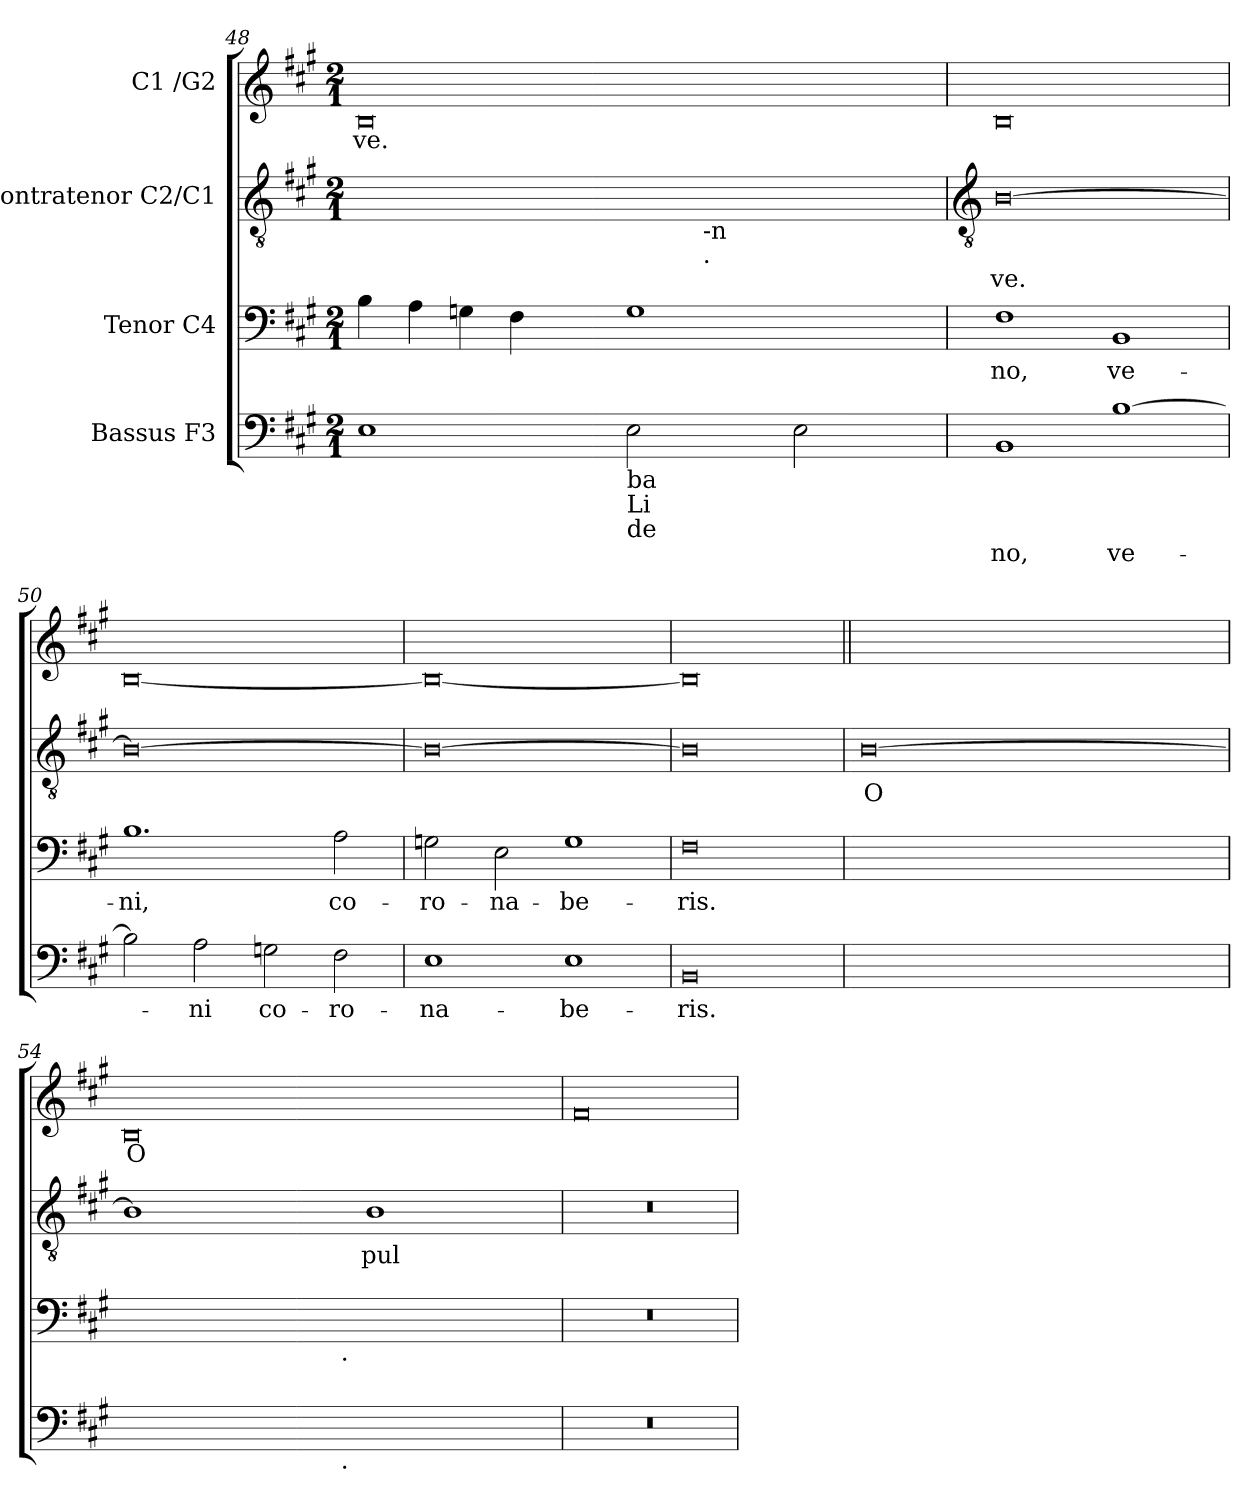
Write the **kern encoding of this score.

**kern	**text	**kern	**text	**kern	**text	**kern	**text
*part4	*part4	*part3	*part3	*part2	*part2	*part1	*part1
*staff4	*staff4	*staff3	*staff3	*staff2	*staff2	*staff1	*staff1
*I"Bassus F3	*	*I"Tenor C4	*	*I"Contratenor C2/C1	*	*I"C1 /G2	*
!!LO:LB:g=z
*clefF4	*	*clefF4	*	*clefGv2	*	*clefG2	*
*k[f#c#g#]	*	*k[f#c#g#]	*	*k[f#c#g#]	*	*k[f#c#g#]	*
*A:	*	*A:	*	*A:	*	*A:	*
*M2/1	*	*M2/1	*	*M2/1	*	*M2/1	*
=48	=48	=48	=48	=48	=48	=48	=48
!	!	!	!	!	!	!	!LO:LY:b
1E	.	4B\	.	4ryy	.	0B	-ve.
.	.	4A\	.	4ryy	.	.	.
.	.	4Gn\	.	4ryy	.	.	.
.	.	4F#\	.	32ryy	.	.	.
.	.	.	.	32ryy	.	.	.
.	.	.	.	32ryy	.	.	.
.	.	.	.	32ryy	.	.	.
.	.	.	.	32ryy	.	.	.
.	.	.	.	32ryy	.	.	.
.	.	.	.	32ryy	.	.	.
.	.	.	.	64ryy	.	.	.
.	.	.	.	64ryy	.	.	.
!LO:TX:b:t=ba	!	!	!	!	!	!	!
!LO:TX:b:t=Li	!	!	!	!	!	!	!
!LO:TX:b:t=de	!	!	!	!	!	!	!
2E\	.	1G	.	64ryy	.	.	.
.	.	.	.	64ryy	.	.	.
.	.	.	.	64ryy	.	.	.
.	.	.	.	64ryy	.	.	.
.	.	.	.	64ryy	.	.	.
.	.	.	.	64ryy	.	.	.
.	.	.	.	64ryy	.	.	.
.	.	.	.	64ryy	.	.	.
!	!	!	!	!LO:TX:b:t=-n	!	!	!
!	!	!	!	!LO:TX:b:t=.	!	!	!
.	.	.	.	64ryy	.	.	.
.	.	.	.	4ryy	.	.	.
.	.	.	.	4ryy	.	.	.
2E\	.	.	.	.	.	.	.
.	.	.	.	4ryy	.	.	.
.	.	.	.	64ryy	.	.	.
.	.	.	.	64ryy	.	.	.
.	.	.	.	64ryy	.	.	.
.	.	.	.	64ryy	.	.	.
.	.	.	.	64ryy	.	.	.
.	.	.	.	64ryy	.	.	.
.	.	.	.	64ryy	.	.	.
!!LO:LB:g=z
=49	=49	=49	=49	=49	=49	=49	=49
*	*	*	*	*clefGv2	*	*	*
!	!LO:LY:b	!	!LO:LY:b	!	!LO:LY:b	!	!
1BB	-no,	1F#	-no,	[0B	-ve.	0B	.
!	!LO:LY:b	!	!LO:LY:b	!	!	!	!
[1B	ve-	1BB	ve-	.	.	.	.
=50	=50	=50	=50	=50	=50	=50	=50
!	!	!	!LO:LY:b	!	!	!	!
2B\]	.	1.B	-ni,	0B_	.	[0B	.
!	!LO:LY:b	!	!	!	!	!	!
2A\	-ni	.	.	.	.	.	.
!	!LO:LY:b	!	!	!	!	!	!
2Gn\	co-	.	.	.	.	.	.
!	!LO:LY:b	!	!LO:LY:b	!	!	!	!
2F#\	-ro-	2A\	co-	.	.	.	.
=51	=51	=51	=51	=51	=51	=51	=51
!	!LO:LY:b	!	!LO:LY:b	!	!	!	!
1E	-na-	2Gn\	-ro-	0B_	.	0B_	.
!	!	!	!LO:LY:b	!	!	!	!
.	.	2E\	-na-	.	.	.	.
!	!LO:LY:b	!	!LO:LY:b	!	!	!	!
1E	-be-	1G	-be-	.	.	.	.
=52	=52	=52	=52	=52	=52	=52	=52
!	!LO:LY:b	!	!LO:LY:b	!	!	!	!
0BB	-ris.	0F#	-ris.	0B]	.	0B]	.
=53	=53||	=53	=53||	=53	=53||	=53||	=53||
!	!	!	!	!	!LO:LY:b	!	!
4ryy	.	4ryy	.	[0B	O	4ryy	.
4ryy	.	4ryy	.	.	.	4ryy	.
4ryy	.	4ryy	.	.	.	4ryy	.
4ryy	.	4ryy	.	.	.	4ryy	.
4ryy	.	4ryy	.	.	.	4ryy	.
4ryy	.	4ryy	.	.	.	4ryy	.
4ryy	.	4ryy	.	.	.	4ryy	.
4ryy	.	4ryy	.	.	.	4ryy	.
=54	=54	=54	=54	=54	=54	=54	=54
!	!	!	!	!	!	!	!LO:LY:b
4ryy	.	4ryy	.	1B]	.	0B	O
4ryy	.	4ryy	.	.	.	.	.
4ryy	.	4ryy	.	.	.	.	.
32ryy	.	32ryy	.	.	.	.	.
32ryy	.	32ryy	.	.	.	.	.
32ryy	.	32ryy	.	.	.	.	.
32ryy	.	32ryy	.	.	.	.	.
32ryy	.	32ryy	.	.	.	.	.
32ryy	.	32ryy	.	.	.	.	.
!	!	!LO:TX:b:t=.	!	!	!	!	!
!LO:TX:b:t=.	!	!	!	!	!	!	!
32ryy	.	32ryy	.	.	.	.	.
4ryy	.	4ryy	.	.	.	.	.
!	!	!	!	!	!LO:LY:b	!	!
.	.	.	.	1B	pul-	.	.
4ryy	.	4ryy	.	.	.	.	.
4ryy	.	4ryy	.	.	.	.	.
4ryy	.	4ryy	.	.	.	.	.
32ryy	.	32ryy	.	.	.	.	.
=55	=55	=55	=55	=55	=55	=55	=55
0r	.	0r	.	0r	.	0f#	.
=	=	=	=	=	=	=	=
*-	*-	*-	*-	*-	*-	*-	*-
